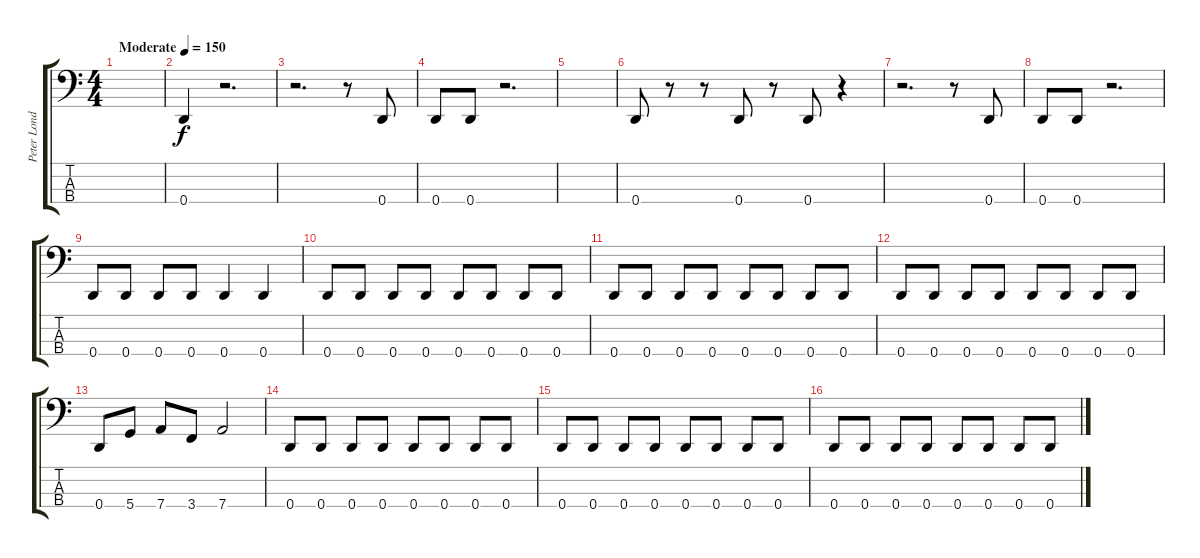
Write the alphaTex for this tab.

\track ("Peter London" "Peter Lond") {instrument electricbassfinger}
\staff {score tabs}
\tuning (G2 D2 A1 D1) {hide}
\ts (4 4)
\tempo (150 "Moderate")
\clef f4
\ks c
|
0.4.4 r.2{d} |
r.2{d} r.8 0.4.8 |
0.4.8 0.4.8 r.2{d} |
|
0.4.8 r.8 r.8 0.4.8 r.8 0.4.8 r.4 |
r.2{d} r.8 0.4.8 |
0.4.8 0.4.8 r.2{d} |
0.4.8 0.4.8 0.4.8 0.4.8 0.4.4 0.4.4 |
0.4.8 0.4.8 0.4.8 0.4.8 0.4.8 0.4.8 0.4.8 0.4.8 |
0.4.8 0.4.8 0.4.8 0.4.8 0.4.8 0.4.8 0.4.8 0.4.8 |
0.4.8 0.4.8 0.4.8 0.4.8 0.4.8 0.4.8 0.4.8 0.4.8 |
0.4.8 5.4.8 7.4.8 3.4.8 7.4.2 |
0.4.8 0.4.8 0.4.8 0.4.8 0.4.8 0.4.8 0.4.8 0.4.8 |
0.4.8 0.4.8 0.4.8 0.4.8 0.4.8 0.4.8 0.4.8 0.4.8 |
0.4.8 0.4.8 0.4.8 0.4.8 0.4.8 0.4.8 0.4.8 0.4.8
